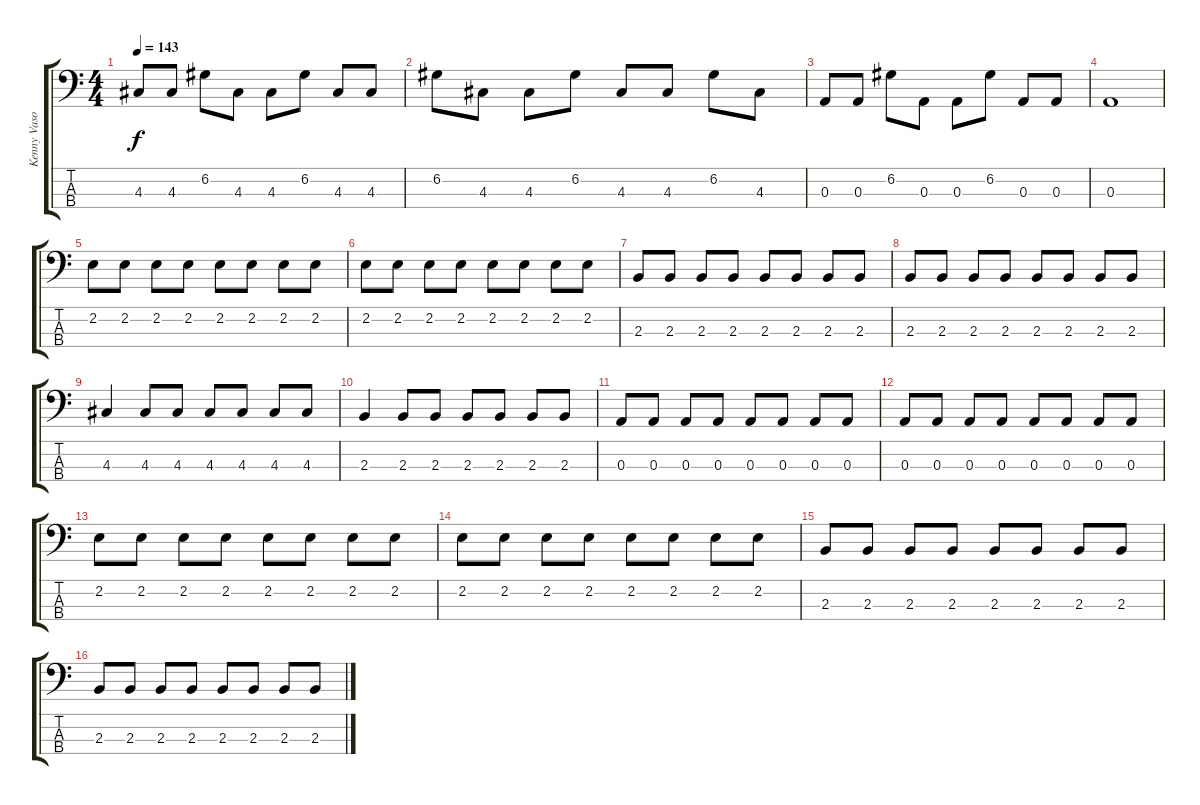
\track ("Kenny Vasoli - Bass" "Kenny Vaso") {instrument electricbasspick}
\staff {score tabs}
\tuning (G2 D2 A1 E1) {hide}
\ts (4 4)
\tempo 143
\clef f4
\ks c
4.3.8{dy f} 4.3.8 6.2.8 4.3.8 4.3.8 6.2.8 4.3.8 4.3.8 |
6.2.8 4.3.8 4.3.8 6.2.8 4.3.8 4.3.8 6.2.8 4.3.8 |
0.3.8 0.3.8 6.2.8 0.3.8 0.3.8 6.2.8 0.3.8 0.3.8 |
0.3.1 |
2.2.8 2.2.8 2.2.8 2.2.8 2.2.8 2.2.8 2.2.8 2.2.8 |
2.2.8 2.2.8 2.2.8 2.2.8 2.2.8 2.2.8 2.2.8 2.2.8 |
2.3.8 2.3.8 2.3.8 2.3.8 2.3.8 2.3.8 2.3.8 2.3.8 |
2.3.8 2.3.8 2.3.8 2.3.8 2.3.8 2.3.8 2.3.8 2.3.8 |
4.3.4 4.3.8 4.3.8 4.3.8 4.3.8 4.3.8 4.3.8 |
2.3.4 2.3.8 2.3.8 2.3.8 2.3.8 2.3.8 2.3.8 |
0.3.8 0.3.8 0.3.8 0.3.8 0.3.8 0.3.8 0.3.8 0.3.8 |
0.3.8 0.3.8 0.3.8 0.3.8 0.3.8 0.3.8 0.3.8 0.3.8 |
2.2.8 2.2.8 2.2.8 2.2.8 2.2.8 2.2.8 2.2.8 2.2.8 |
2.2.8 2.2.8 2.2.8 2.2.8 2.2.8 2.2.8 2.2.8 2.2.8 |
2.3.8 2.3.8 2.3.8 2.3.8 2.3.8 2.3.8 2.3.8 2.3.8 |
2.3.8 2.3.8 2.3.8 2.3.8 2.3.8 2.3.8 2.3.8 2.3.8
